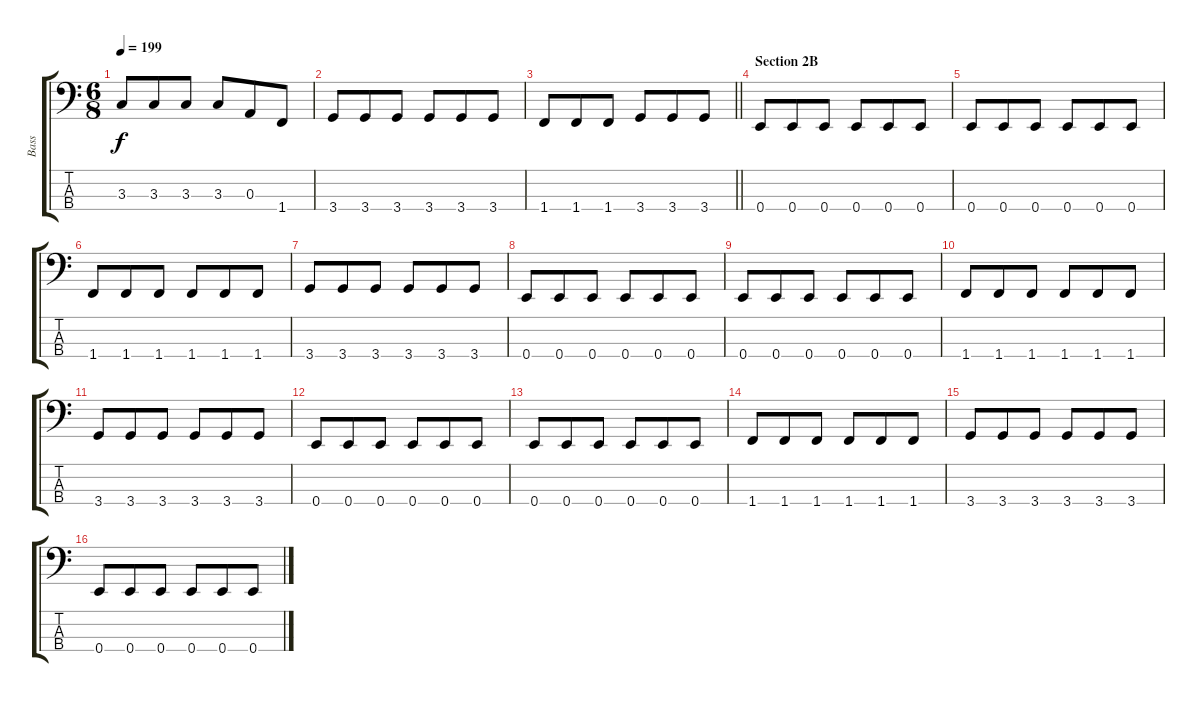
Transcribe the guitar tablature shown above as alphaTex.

\track ("Bass" "Bass") {instrument electricbasspick}
\staff {score tabs}
\tuning (G2 D2 A1 E1) {hide}
\ts (6 8)
\tempo 199
\clef f4
\ks c
3.3.8{dy f} 3.3.8 3.3.8 3.3.8 0.3.8 1.4.8 |
3.4.8 3.4.8 3.4.8 3.4.8 3.4.8 3.4.8 |
\barLineRight lightlight
1.4.8 1.4.8 1.4.8 3.4.8 3.4.8 3.4.8 |
\section ("" "Section 2B")
0.4.8 0.4.8 0.4.8 0.4.8 0.4.8 0.4.8 |
0.4.8 0.4.8 0.4.8 0.4.8 0.4.8 0.4.8 |
1.4.8 1.4.8 1.4.8 1.4.8 1.4.8 1.4.8 |
3.4.8 3.4.8 3.4.8 3.4.8 3.4.8 3.4.8 |
0.4.8 0.4.8 0.4.8 0.4.8 0.4.8 0.4.8 |
0.4.8 0.4.8 0.4.8 0.4.8 0.4.8 0.4.8 |
1.4.8 1.4.8 1.4.8 1.4.8 1.4.8 1.4.8 |
3.4.8 3.4.8 3.4.8 3.4.8 3.4.8 3.4.8 |
0.4.8 0.4.8 0.4.8 0.4.8 0.4.8 0.4.8 |
0.4.8 0.4.8 0.4.8 0.4.8 0.4.8 0.4.8 |
1.4.8 1.4.8 1.4.8 1.4.8 1.4.8 1.4.8 |
3.4.8 3.4.8 3.4.8 3.4.8 3.4.8 3.4.8 |
0.4.8 0.4.8 0.4.8 0.4.8 0.4.8 0.4.8
